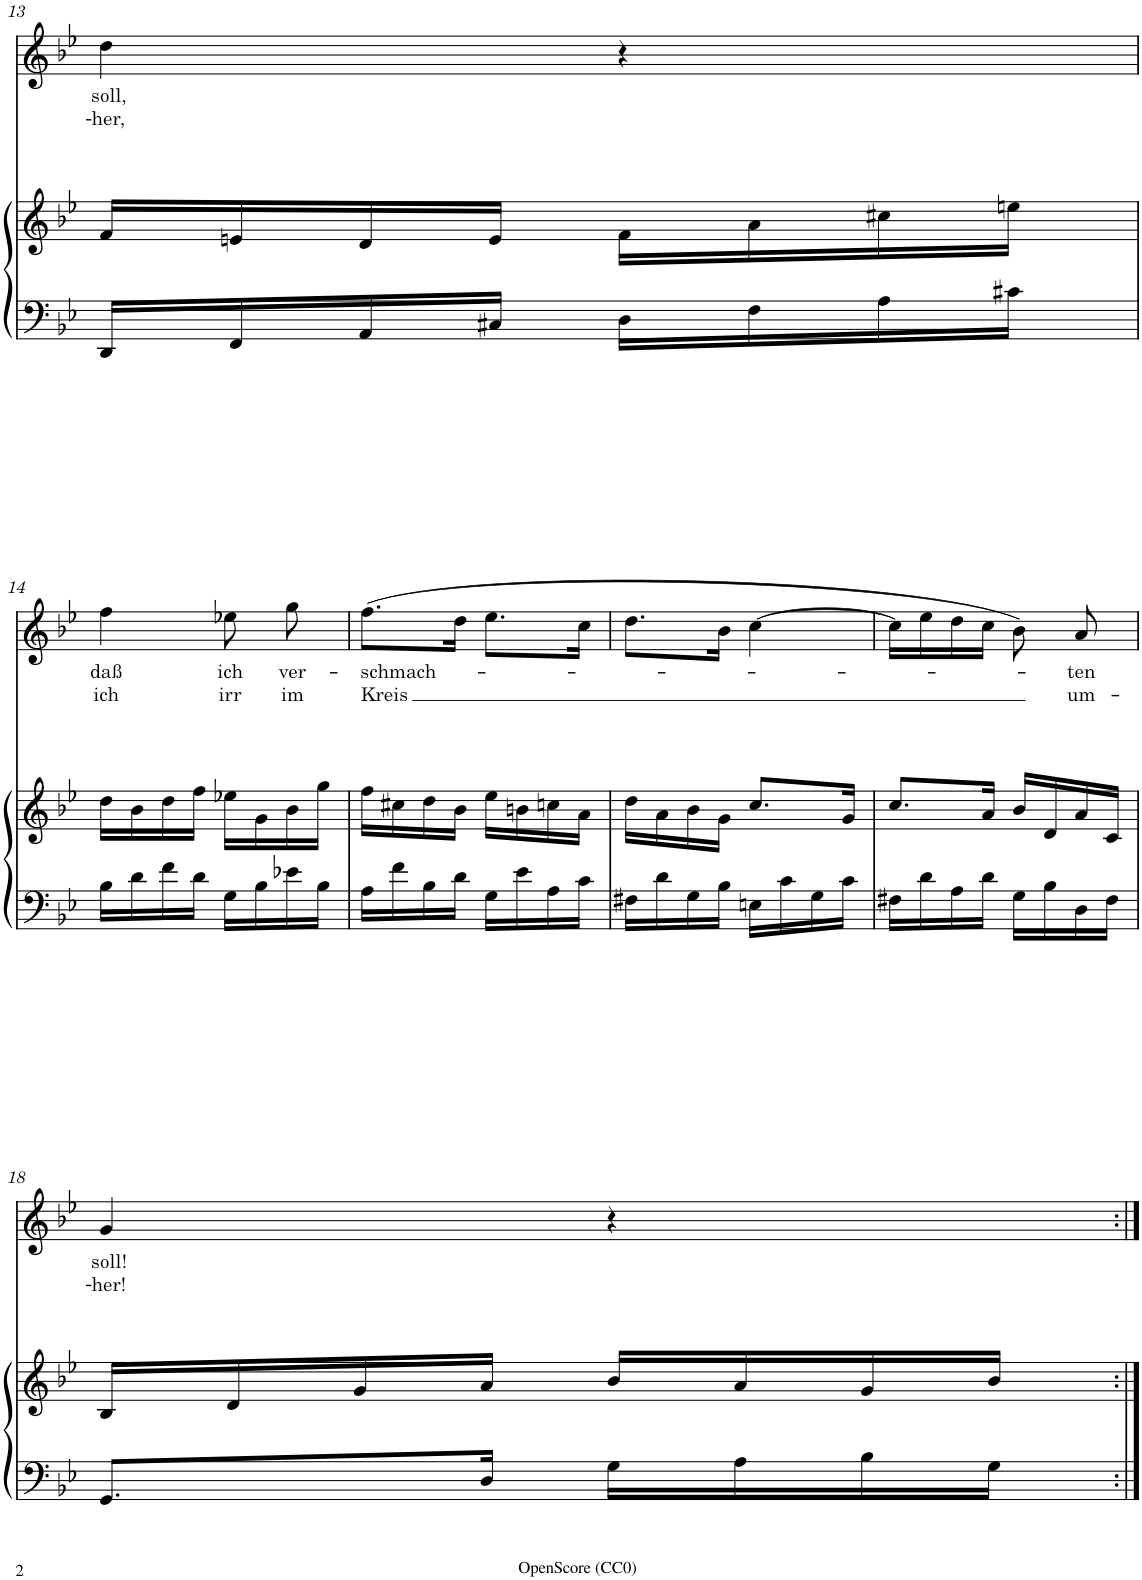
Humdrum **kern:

**kern	**kern	**kern	**text	**text
*part2	*part2	*part1	*part1	*part1
*staff3	*staff2	*staff1	*staff1	*staff1
*I"Pianoforte	*	*I"Singstimme Voice	*	*
*I'Pno	*	*	*	*
!!LO:PB:g=z
*clefF4	*clefG2	*clefG2	*	*
*k[b-e-]	*k[b-e-]	*k[b-e-]	*	*
*M2/4	*M2/4	*M2/4	*	*
=13	=13	=13	=13	=13
!	!	!	!LO:LY:b	!LO:LY:b
16DD/LL	16f/LL	4dd\	soll,	-her,
16FF/	16en/	.	.	.
16AA/	16d/	.	.	.
16C#X/JJ	16e/JJ	.	.	.
16D\LL	16f\LL	4r	.	.
16F\	16a\	.	.	.
16A\	16cc#X\	.	.	.
16c#X\JJ	16een\JJ	.	.	.
!!LO:LB:g=z
=14	=14	=14	=14	=14
!	!	!	!LO:LY:b	!LO:LY:b
16B-\LL	16dd\LL	4ff\	daß	ich
16d\	16b-\	.	.	.
16f\	16dd\	.	.	.
16d\JJ	16ff\JJ	.	.	.
!	!	!	!LO:LY:b	!LO:LY:b
16G\LL	16ee-X\LL	8ee-X\	ich	irr
16B-\	16g\	.	.	.
!	!	!	!LO:LY:b	!LO:LY:b
16e-X\	16b-\	8gg\	ver-	im
16B-\JJ	16gg\JJ	.	.	.
=15	=15	=15	=15	=15
!	!	!	!LO:LY:b	!LO:LY:b
16A\LL	16ff\LL	(8.ff\L	-schmach-	Kreis
16f\	16cc#X\	.	.	.
16B-\	16dd\	.	.	.
16d\JJ	16b-\JJ	16dd\Jk	.	.
16G\LL	16ee-\LL	8.ee-\L	.	.
16e-\	16bn\	.	.	.
16A\	16ccn\	.	.	.
16c\JJ	16a\JJ	16cc\Jk	.	.
=16	=16	=16	=16	=16
16F#X\LL	16dd\LL	8.dd\L	.	.
16d\	16a\	.	.	.
16G\	16b-\	.	.	.
16B-\JJ	16g\JJ	16b-\Jk	.	.
16En\LL	8.cc/L	[4cc\	.	.
16c\	.	.	.	.
16G\	.	.	.	.
16c\JJ	16g/Jk	.	.	.
=17	=17	=17	=17	=17
16F#X\LL	8.cc/L	16cc\LL]	.	.
16d\	.	16ee-\	.	.
16A\	.	16dd\	.	.
16d\JJ	16a/Jk	16cc\JJ	.	.
16G\LL	16b-/LL	8b-\)	.	.
16B-\	16d/	.	.	.
!	!	!	!LO:LY:b	!LO:LY:b
16D\	16a/	8a/	-ten	um-
16F#\JJ	16c/JJ	.	.	.
!!LO:LB:g=z
=18	=18	=18	=18	=18
!	!	!	!LO:LY:b	!LO:LY:b
8.GG/L	16B-/LL	4g/	soll!	-her!
.	16d/	.	.	.
.	16g/	.	.	.
16D/Jk	16a/JJ	.	.	.
16G\LL	16b-/LL	4r	.	.
16A\	16a/	.	.	.
16B-\	16g/	.	.	.
16G\JJ	16b-/JJ	.	.	.
=:|!	=:|!	=:|!	=:|!	=:|!
*-	*-	*-	*-	*-
